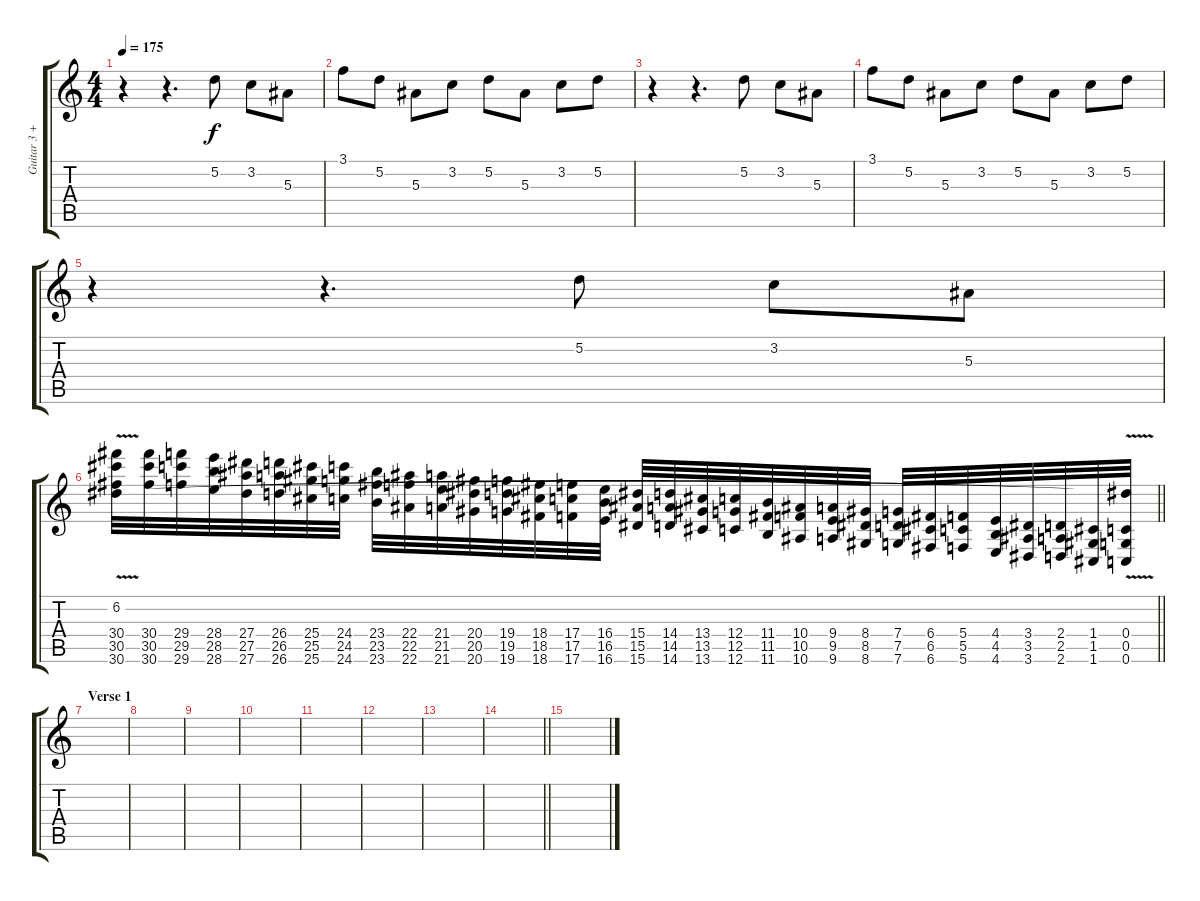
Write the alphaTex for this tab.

\track ("Guitar 3 + Slides" "Guitar 3 +") {instrument distortionguitar}
\staff {score tabs}
\tuning (D4 A3 F3 C3 G2 C2) {hide}
\ts (4 4)
\tempo 175
\clef g2
\ks c
r.4{dy f} r.4{d} 5.2.8 3.2.8 5.3.8 |
3.1.8 5.2.8 5.3.8 3.2.8 5.2.8 5.3.8 3.2.8 5.2.8 |
r.4 r.4{d} 5.2.8 3.2.8 5.3.8 |
3.1.8 5.2.8 5.3.8 3.2.8 5.2.8 5.3.8 3.2.8 5.2.8 |
r.4 r.4{d} 5.2.8 3.2.8 5.3.8 |
\barLineRight lightlight
(6.2{v} 30.4 30.5 30.6).32 (30.4 30.5 30.6).32 (29.4 29.5 29.6).32 (28.4 28.5 28.6).32 (27.4 27.5 27.6).32 (26.4 26.5 26.6).32 (25.4 25.5 25.6).32 (24.4 24.5 24.6).32 (23.4 23.5 23.6).32 (22.4 22.5 22.6).32 (21.4 21.5 21.6).32 (20.4 20.5 20.6).32 (19.4 19.5 19.6).32 (18.4 18.5 18.6).32 (17.4 17.5 17.6).32 (16.4 16.5 16.6).32 (15.4 15.5 15.6).32 (14.4 14.5 14.6).32 (13.4 13.5 13.6).32 (12.4 12.5 12.6).32 (11.4 11.5 11.6).32 (10.4 10.5 10.6).32 (9.4 9.5 9.6).32 (8.4 8.5 8.6).32 (7.4 7.5 7.6).32 (6.4 6.5 6.6).32 (5.4 5.5 5.6).32 (4.4 4.5 4.6).32 (3.4 3.5 3.6).32 (2.4 2.5 2.6).32 (1.4 1.5 1.6).32 (6.2{t} 0.4 0.5 0.6).32 |
\section ("" "Verse 1")
|
|
|
|
|
|
|
\barLineRight lightlight
|
\section ("" "")
